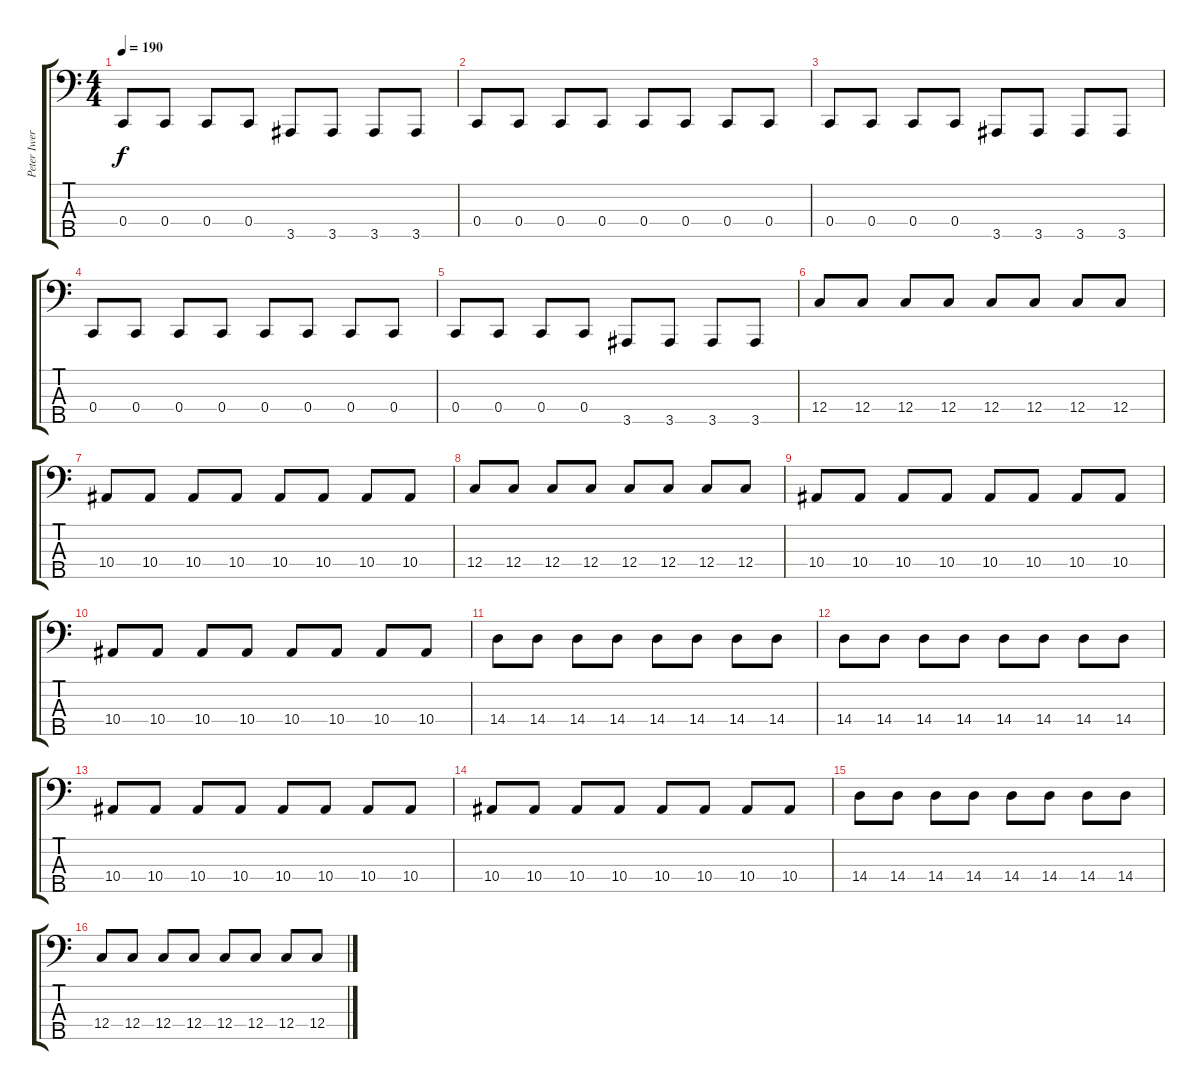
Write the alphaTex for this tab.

\track ("Peter Iwers" "Peter Iwer") {instrument electricbasspick}
\staff {score tabs}
\tuning (E2 Bb1 F1 C1 G0) {hide}
\ts (4 4)
\tempo 190
\clef f4
\ks c
0.4.8{dy f} 0.4.8 0.4.8 0.4.8 3.5.8 3.5.8 3.5.8 3.5.8 |
0.4.8 0.4.8 0.4.8 0.4.8 0.4.8 0.4.8 0.4.8 0.4.8 |
0.4.8 0.4.8 0.4.8 0.4.8 3.5.8 3.5.8 3.5.8 3.5.8 |
0.4.8 0.4.8 0.4.8 0.4.8 0.4.8 0.4.8 0.4.8 0.4.8 |
0.4.8 0.4.8 0.4.8 0.4.8 3.5.8 3.5.8 3.5.8 3.5.8 |
12.4.8 12.4.8 12.4.8 12.4.8 12.4.8 12.4.8 12.4.8 12.4.8 |
10.4.8 10.4.8 10.4.8 10.4.8 10.4.8 10.4.8 10.4.8 10.4.8 |
12.4.8 12.4.8 12.4.8 12.4.8 12.4.8 12.4.8 12.4.8 12.4.8 |
10.4.8 10.4.8 10.4.8 10.4.8 10.4.8 10.4.8 10.4.8 10.4.8 |
10.4.8 10.4.8 10.4.8 10.4.8 10.4.8 10.4.8 10.4.8 10.4.8 |
14.4.8 14.4.8 14.4.8 14.4.8 14.4.8 14.4.8 14.4.8 14.4.8 |
14.4.8 14.4.8 14.4.8 14.4.8 14.4.8 14.4.8 14.4.8 14.4.8 |
10.4.8 10.4.8 10.4.8 10.4.8 10.4.8 10.4.8 10.4.8 10.4.8 |
10.4.8 10.4.8 10.4.8 10.4.8 10.4.8 10.4.8 10.4.8 10.4.8 |
14.4.8 14.4.8 14.4.8 14.4.8 14.4.8 14.4.8 14.4.8 14.4.8 |
12.4.8 12.4.8 12.4.8 12.4.8 12.4.8 12.4.8 12.4.8 12.4.8
